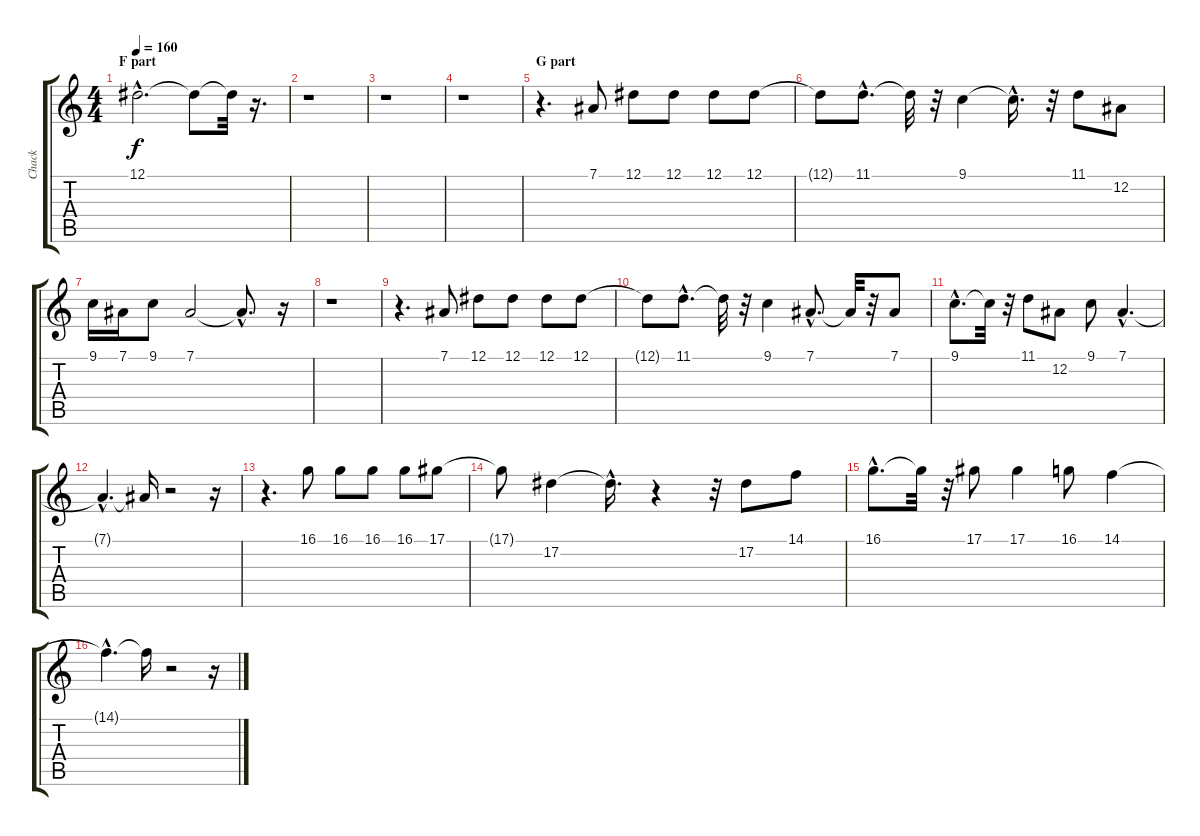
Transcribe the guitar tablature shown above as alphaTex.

\track ("Chack" "Chack") {instrument lead3calliope}
\staff {score tabs}
\tuning (Eb4 Bb3 Gb3 Db3 Ab2 Eb2) {hide}
\ts (4 4)
\section ("" "F part")
\tempo 160
\clef g2
\ks c
12.1{hac}.2{d dy f} 12.1{t}.8 12.1{t}.32 r.16{d} |
r.1 |
r.1 |
r.1 |
\section ("" "G part")
r.4{d} 7.1.8 12.1.8 12.1.8 12.1.8 12.1.8 |
12.1{t}.8 11.1{hac}.8{d} 11.1{t}.32 r.32 9.1.4 9.1{hac t}.16{d} r.32 11.1.8 12.2.8 |
9.1.16 7.1.16 9.1.8 7.1.2 7.1{hac t}.8{d} r.16 |
r.1 |
r.4{d} 7.1.8 12.1.8 12.1.8 12.1.8 12.1.8 |
12.1{t}.8 11.1{hac}.8{d} 11.1{t}.32 r.32 9.1.4 7.1{hac}.8{d} 7.1{t}.32 r.32 7.1.8 |
9.1{hac}.8{d} 9.1{t}.32 r.32 11.1.8 12.2.8 9.1.8 7.1{hac}.4{d} |
7.1{hac t}.4{d} 7.1{t}.16 r.2 r.16 |
r.4{d} 16.1.8 16.1.8 16.1.8 16.1.8 17.1.8 |
17.1{t}.8 17.2.4 17.2{hac t}.16{d} r.4 r.32 17.2.8 14.1.8 |
16.1{hac}.8{d} 16.1{t}.32 r.32 17.1.8 17.1.4 16.1.8 14.1.4 |
14.1{hac t}.4{d} 14.1{t}.16 r.2 r.16
